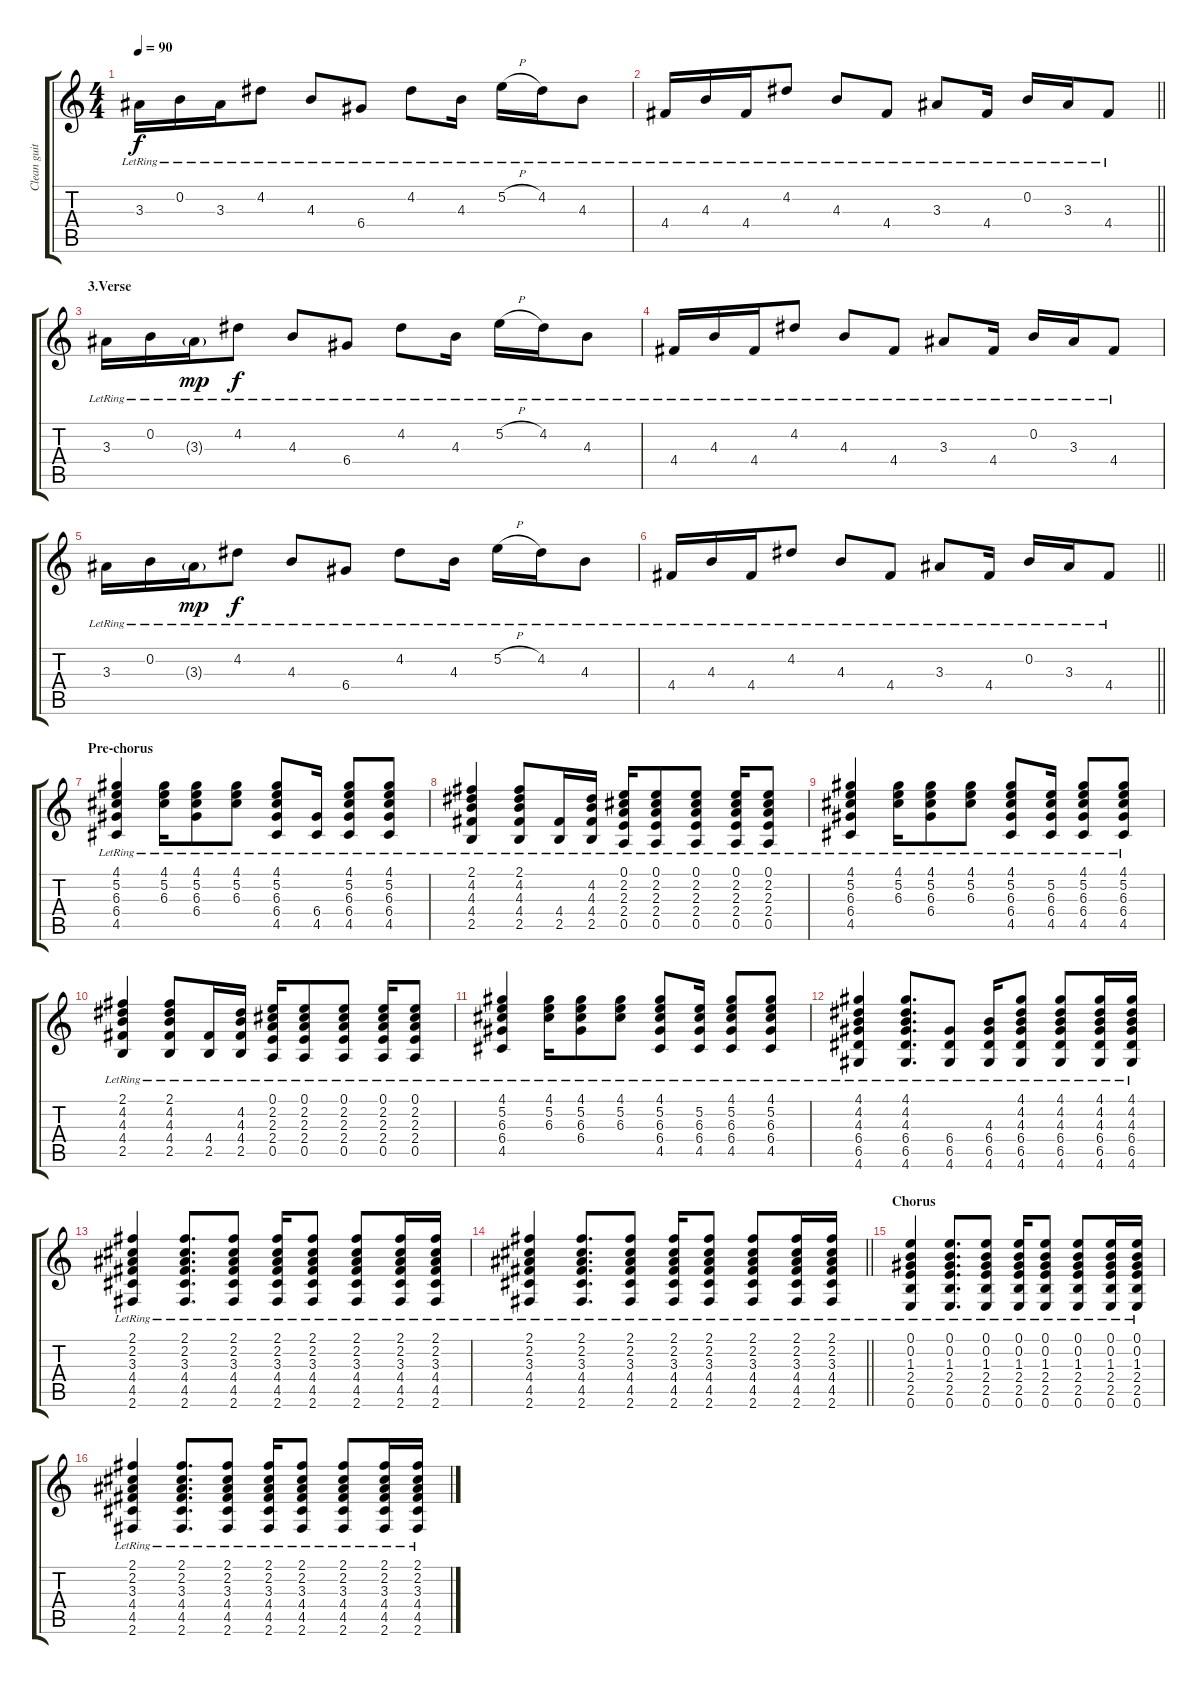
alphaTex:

\track ("Clean guitar 1" "Clean guit") {instrument acousticguitarsteel}
\staff {score tabs}
\tuning (E4 B3 G3 D3 A2 E2) {hide}
\ts (4 4)
\tempo 90
\clef g2
\ks c
3.3{lr}.16{dy f} 0.2{lr}.16 3.3{lr}.16 4.2{lr}.8 4.3{lr}.8 6.4{lr}.8 4.2{lr}.8 4.3{lr}.16 5.2{h lr}.16 4.2{lr}.16 4.3{lr}.8 |
\barLineRight lightlight
4.4{lr}.16 4.3{lr}.16 4.4{lr}.16 4.2{lr}.8 4.3{lr}.8 4.4{lr}.8 3.3{lr}.8 4.4{lr}.16 0.2{lr}.16 3.3{lr}.16 4.4{lr}.8 |
\section ("" "3.Verse")
3.3{lr}.16 0.2{lr}.16 3.3{g lr}.16{dy mp} 4.2{lr}.8{dy f} 4.3{lr}.8 6.4{lr}.8 4.2{lr}.8 4.3{lr}.16 5.2{h lr}.16 4.2{lr}.16 4.3{lr}.8 |
4.4{lr}.16 4.3{lr}.16 4.4{lr}.16 4.2{lr}.8 4.3{lr}.8 4.4{lr}.8 3.3{lr}.8 4.4{lr}.16 0.2{lr}.16 3.3{lr}.16 4.4{lr}.8 |
3.3{lr}.16 0.2{lr}.16 3.3{g lr}.16{dy mp} 4.2{lr}.8{dy f} 4.3{lr}.8 6.4{lr}.8 4.2{lr}.8 4.3{lr}.16 5.2{h lr}.16 4.2{lr}.16 4.3{lr}.8 |
\barLineRight lightlight
4.4{lr}.16 4.3{lr}.16 4.4{lr}.16 4.2{lr}.8 4.3{lr}.8 4.4{lr}.8 3.3{lr}.8 4.4{lr}.16 0.2{lr}.16 3.3{lr}.16 4.4{lr}.8 |
\section ("" "Pre-chorus")
(4.1{lr} 5.2{lr} 6.3{lr} 6.4{lr} 4.5{lr}).4 (4.1{lr} 5.2{lr} 6.3{lr}).16 (4.1{lr} 5.2{lr} 6.3{lr} 6.4{lr}).8 (4.1{lr} 5.2{lr} 6.3{lr}).8 (4.1{lr} 5.2{lr} 6.3{lr} 6.4{lr} 4.5{lr}).8 (6.4{lr} 4.5{lr}).16 (4.1{lr} 5.2{lr} 6.3{lr} 6.4{lr} 4.5{lr}).8 (4.1{lr} 5.2{lr} 6.3{lr} 6.4{lr} 4.5{lr}).8 |
(2.1{lr} 4.2{lr} 4.3{lr} 4.4{lr} 2.5{lr}).4 (2.1{lr} 4.2{lr} 4.3{lr} 4.4{lr} 2.5{lr}).8 (4.4{lr} 2.5{lr}).16 (4.2{lr} 4.3{lr} 4.4{lr} 2.5{lr}).16 (0.1{lr} 2.2{lr} 2.3{lr} 2.4{lr} 0.5{lr}).16 (0.1{lr} 2.2{lr} 2.3{lr} 2.4{lr} 0.5{lr}).8 (0.1{lr} 2.2{lr} 2.3{lr} 2.4{lr} 0.5{lr}).8 (0.1{lr} 2.2{lr} 2.3{lr} 2.4{lr} 0.5{lr}).16 (0.1{lr} 2.2{lr} 2.3{lr} 2.4{lr} 0.5{lr}).8 |
(4.1{lr} 5.2{lr} 6.3{lr} 6.4{lr} 4.5{lr}).4 (4.1{lr} 5.2{lr} 6.3{lr}).16 (4.1{lr} 5.2{lr} 6.3{lr} 6.4{lr}).8 (4.1{lr} 5.2{lr} 6.3{lr}).8 (4.1{lr} 5.2{lr} 6.3{lr} 6.4{lr} 4.5{lr}).8 (5.2{lr} 6.3{lr} 6.4{lr} 4.5{lr}).16 (4.1{lr} 5.2{lr} 6.3{lr} 6.4{lr} 4.5{lr}).8 (4.1{lr} 5.2{lr} 6.3{lr} 6.4{lr} 4.5{lr}).8 |
(2.1{lr} 4.2{lr} 4.3{lr} 4.4{lr} 2.5{lr}).4 (2.1{lr} 4.2{lr} 4.3{lr} 4.4{lr} 2.5{lr}).8 (4.4{lr} 2.5{lr}).16 (4.2{lr} 4.3{lr} 4.4{lr} 2.5{lr}).16 (0.1{lr} 2.2{lr} 2.3{lr} 2.4{lr} 0.5{lr}).16 (0.1{lr} 2.2{lr} 2.3{lr} 2.4{lr} 0.5{lr}).8 (0.1{lr} 2.2{lr} 2.3{lr} 2.4{lr} 0.5{lr}).8 (0.1{lr} 2.2{lr} 2.3{lr} 2.4{lr} 0.5{lr}).16 (0.1{lr} 2.2{lr} 2.3{lr} 2.4{lr} 0.5{lr}).8 |
(4.1{lr} 5.2{lr} 6.3{lr} 6.4{lr} 4.5{lr}).4 (4.1{lr} 5.2{lr} 6.3{lr}).16 (4.1{lr} 5.2{lr} 6.3{lr} 6.4{lr}).8 (4.1{lr} 5.2{lr} 6.3{lr}).8 (4.1{lr} 5.2{lr} 6.3{lr} 6.4{lr} 4.5{lr}).8 (5.2{lr} 6.3{lr} 6.4{lr} 4.5{lr}).16 (4.1{lr} 5.2{lr} 6.3{lr} 6.4{lr} 4.5{lr}).8 (4.1{lr} 5.2{lr} 6.3{lr} 6.4{lr} 4.5{lr}).8 |
(4.1{lr} 4.2{lr} 4.3{lr} 6.4{lr} 6.5{lr} 4.6{lr}).4 (4.1{lr} 4.2{lr} 4.3{lr} 6.4{lr} 6.5{lr} 4.6{lr}).8{d} (6.4{lr} 6.5{lr} 4.6{lr}).8 (4.3{lr} 6.4{lr} 6.5{lr} 4.6{lr}).16 (4.1{lr} 4.2{lr} 4.3{lr} 6.4{lr} 6.5{lr} 4.6{lr}).8 (4.1{lr} 4.2{lr} 4.3{lr} 6.4{lr} 6.5{lr} 4.6{lr}).8 (4.1{lr} 4.2{lr} 4.3{lr} 6.4{lr} 6.5{lr} 4.6{lr}).16 (4.1{lr} 4.2{lr} 4.3{lr} 6.4{lr} 6.5{lr} 4.6{lr}).16 |
(2.1{lr} 2.2{lr} 3.3{lr} 4.4{lr} 4.5{lr} 2.6{lr}).4 (2.1{lr} 2.2{lr} 3.3{lr} 4.4{lr} 4.5{lr} 2.6{lr}).8{d} (2.1{lr} 2.2{lr} 3.3{lr} 4.4{lr} 4.5{lr} 2.6{lr}).8 (2.1{lr} 2.2{lr} 3.3{lr} 4.4{lr} 4.5{lr} 2.6{lr}).16 (2.1{lr} 2.2{lr} 3.3{lr} 4.4{lr} 4.5{lr} 2.6{lr}).8 (2.1{lr} 2.2{lr} 3.3{lr} 4.4{lr} 4.5{lr} 2.6{lr}).8 (2.1{lr} 2.2{lr} 3.3{lr} 4.4{lr} 4.5{lr} 2.6{lr}).16 (2.1{lr} 2.2{lr} 3.3{lr} 4.4{lr} 4.5{lr} 2.6{lr}).16 |
\barLineRight lightlight
(2.1{lr} 2.2{lr} 3.3{lr} 4.4{lr} 4.5{lr} 2.6{lr}).4 (2.1{lr} 2.2{lr} 3.3{lr} 4.4{lr} 4.5{lr} 2.6{lr}).8{d} (2.1{lr} 2.2{lr} 3.3{lr} 4.4{lr} 4.5{lr} 2.6{lr}).8 (2.1{lr} 2.2{lr} 3.3{lr} 4.4{lr} 4.5{lr} 2.6{lr}).16 (2.1{lr} 2.2{lr} 3.3{lr} 4.4{lr} 4.5{lr} 2.6{lr}).8 (2.1{lr} 2.2{lr} 3.3{lr} 4.4{lr} 4.5{lr} 2.6{lr}).8 (2.1{lr} 2.2{lr} 3.3{lr} 4.4{lr} 4.5{lr} 2.6{lr}).16 (2.1{lr} 2.2{lr} 3.3{lr} 4.4{lr} 4.5{lr} 2.6{lr}).16 |
\section ("" "Chorus")
(0.1{lr} 0.2{lr} 1.3{lr} 2.4{lr} 2.5{lr} 0.6{lr}).4 (0.1{lr} 0.2{lr} 1.3{lr} 2.4{lr} 2.5{lr} 0.6{lr}).8{d} (0.1{lr} 0.2{lr} 1.3{lr} 2.4{lr} 2.5{lr} 0.6{lr}).8 (0.1{lr} 0.2{lr} 1.3{lr} 2.4{lr} 2.5{lr} 0.6{lr}).16 (0.1{lr} 0.2{lr} 1.3{lr} 2.4{lr} 2.5{lr} 0.6{lr}).8 (0.1{lr} 0.2{lr} 1.3{lr} 2.4{lr} 2.5{lr} 0.6{lr}).8 (0.1{lr} 0.2{lr} 1.3{lr} 2.4{lr} 2.5{lr} 0.6{lr}).16 (0.1{lr} 0.2{lr} 1.3{lr} 2.4{lr} 2.5{lr} 0.6{lr}).16 |
(2.1{lr} 2.2{lr} 3.3{lr} 4.4{lr} 4.5{lr} 2.6{lr}).4 (2.1{lr} 2.2{lr} 3.3{lr} 4.4{lr} 4.5{lr} 2.6{lr}).8{d} (2.1{lr} 2.2{lr} 3.3{lr} 4.4{lr} 4.5{lr} 2.6{lr}).8 (2.1{lr} 2.2{lr} 3.3{lr} 4.4{lr} 4.5{lr} 2.6{lr}).16 (2.1{lr} 2.2{lr} 3.3{lr} 4.4{lr} 4.5{lr} 2.6{lr}).8 (2.1{lr} 2.2{lr} 3.3{lr} 4.4{lr} 4.5{lr} 2.6{lr}).8 (2.1{lr} 2.2{lr} 3.3{lr} 4.4{lr} 4.5{lr} 2.6{lr}).16 (2.1{lr} 2.2{lr} 3.3{lr} 4.4{lr} 4.5{lr} 2.6{lr}).16
